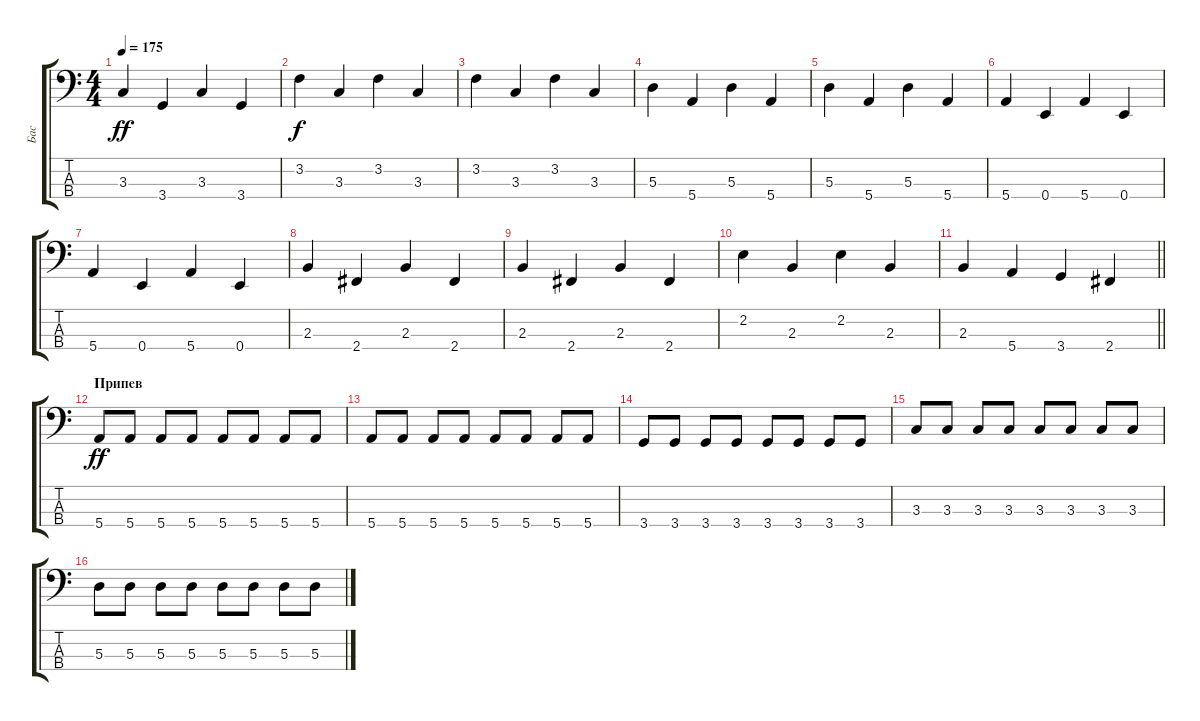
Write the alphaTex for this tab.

\track ("Бас" "Бас") {instrument electricbassfinger}
\staff {score tabs}
\tuning (G2 D2 A1 E1) {hide}
\ts (4 4)
\tempo 175
\clef f4
\ks c
3.3.4{dy ff} 3.4.4 3.3.4 3.4.4 |
3.2.4{dy f} 3.3.4 3.2.4 3.3.4 |
3.2.4 3.3.4 3.2.4 3.3.4 |
5.3.4 5.4.4 5.3.4 5.4.4 |
5.3.4 5.4.4 5.3.4 5.4.4 |
5.4.4 0.4.4 5.4.4 0.4.4 |
5.4.4 0.4.4 5.4.4 0.4.4 |
2.3.4 2.4.4 2.3.4 2.4.4 |
2.3.4 2.4.4 2.3.4 2.4.4 |
2.2.4 2.3.4 2.2.4 2.3.4 |
\barLineRight lightlight
2.3.4 5.4.4 3.4.4 2.4.4 |
\section ("" "Припев")
5.4.8{dy ff} 5.4.8 5.4.8 5.4.8 5.4.8 5.4.8 5.4.8 5.4.8 |
5.4.8 5.4.8 5.4.8 5.4.8 5.4.8 5.4.8 5.4.8 5.4.8 |
3.4.8 3.4.8 3.4.8 3.4.8 3.4.8 3.4.8 3.4.8 3.4.8 |
3.3.8 3.3.8 3.3.8 3.3.8 3.3.8 3.3.8 3.3.8 3.3.8 |
5.3.8 5.3.8 5.3.8 5.3.8 5.3.8 5.3.8 5.3.8 5.3.8
